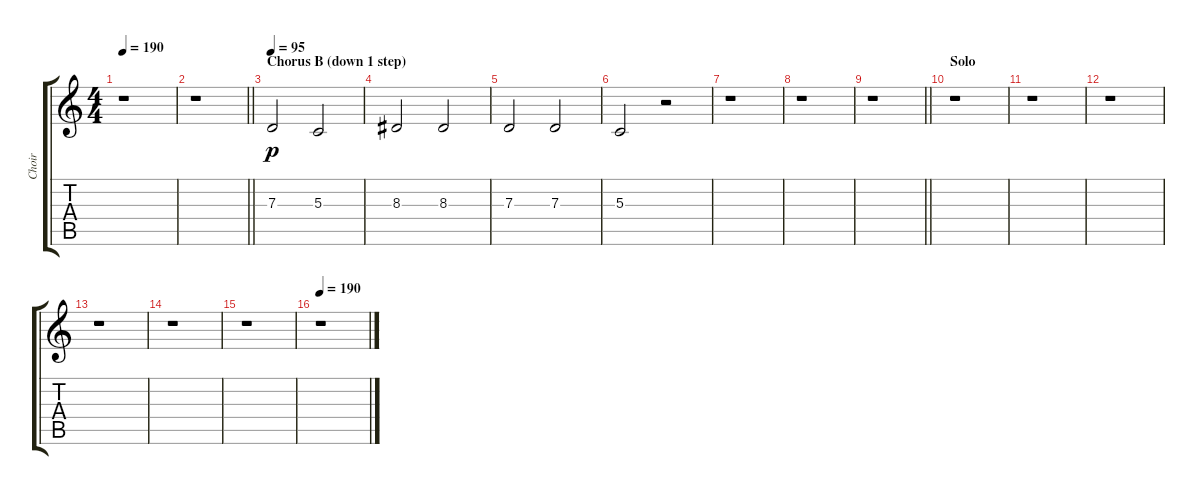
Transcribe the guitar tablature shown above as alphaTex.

\track ("Choir" "Choir") {instrument choiraahs}
\staff {score tabs}
\tuning (E4 B3 G3 D3 A2 E2) {hide}
\ts (4 4)
\tempo 190
\clef g2
\ks c
r.1{dy mf} |
\barLineRight lightlight
r.1 |
\section ("" "Chorus B (down 1 step)")
\tempo 95
7.3.2{dy p volume 12 balance 8} 5.3.2 |
8.3.2 8.3.2 |
7.3.2 7.3.2 |
5.3.2 r.2 |
r.1{volume 14} |
r.1 |
\barLineRight lightlight
r.1 |
\section ("" "Solo")
r.1 |
r.1 |
r.1 |
r.1 |
r.1 |
r.1 |
\tempo 190
r.1
